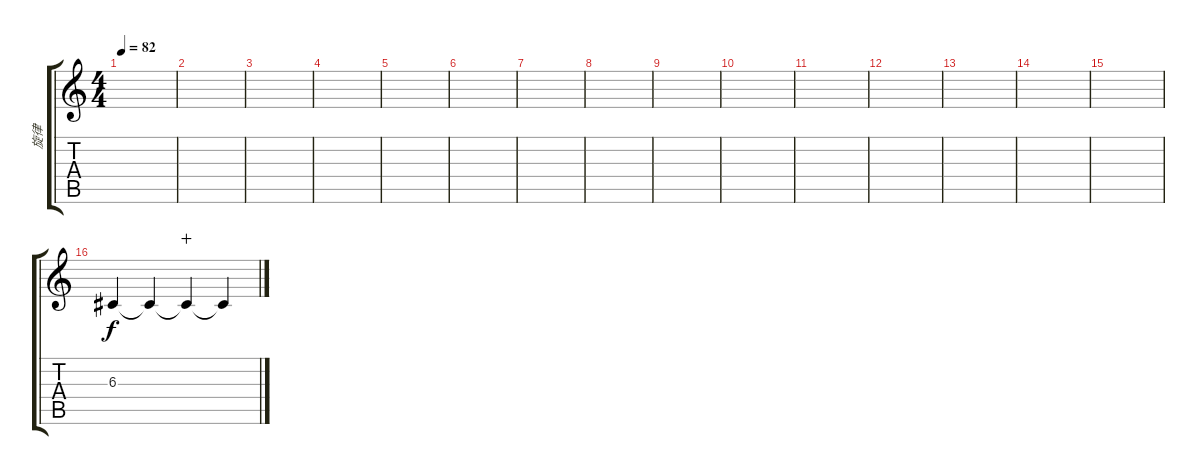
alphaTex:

\track ("旋律" "旋律") {instrument lead6voice}
\staff {score tabs}
\tuning (E4 B3 G3 D3 A2 E2) {hide}
\ts (4 4)
\tempo 82
\clef g2
\ks c
|
|
|
|
|
|
|
|
|
|
|
|
|
|
|
6.3.4 6.3{t}.4 6.3{t}.4{wahc} 6.3{t}.4
